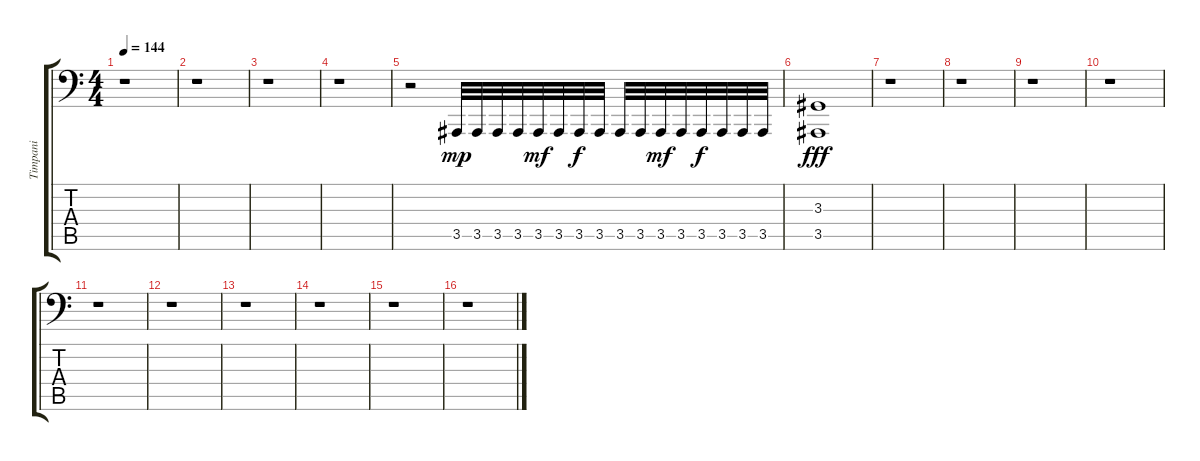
\track ("Timpani" "Timpani") {instrument timpani}
\staff {score tabs}
\tuning (D3 A2 F2 C2 G1 D1) {hide}
\ts (4 4)
\tempo 144
\clef f4
\ks c
r.1{dy fff} |
r.1 |
r.1 |
r.1 |
r.2 3.5.32{dy mp} 3.5.32 3.5.32 3.5.32 3.5.32{dy mf} 3.5.32 3.5.32{dy f} 3.5.32 3.5.32 3.5.32 3.5.32{dy mf} 3.5.32 3.5.32{dy f} 3.5.32 3.5.32 3.5.32 |
(3.3 3.5).1{dy fff} |
r.1 |
r.1 |
r.1 |
r.1 |
r.1 |
r.1 |
r.1 |
r.1 |
r.1 |
r.1
